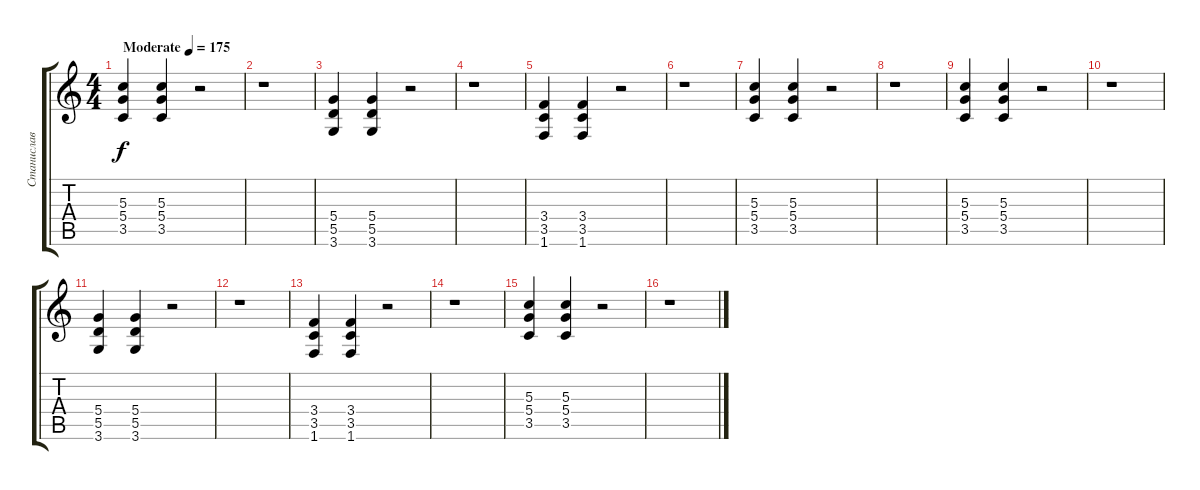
\track ("Станислав" "Станислав") {instrument overdrivenguitar}
\staff {score tabs}
\tuning (E4 B3 G3 D3 A2 E2) {hide}
\ts (4 4)
\tempo (175 "Moderate")
\clef g2
\ks c
(5.3 5.4 3.5).4{dy f instrument overdrivenguitar} (5.3 5.4 3.5).4 r.2 |
r.1 |
(5.4 5.5 3.6).4 (5.4 5.5 3.6).4 r.2 |
r.1 |
(3.4 3.5 1.6).4 (3.4 3.5 1.6).4 r.2 |
r.1 |
(5.3 5.4 3.5).4 (5.3 5.4 3.5).4 r.2 |
r.1 |
(5.3 5.4 3.5).4 (5.3 5.4 3.5).4 r.2 |
r.1 |
(5.4 5.5 3.6).4 (5.4 5.5 3.6).4 r.2 |
r.1 |
(3.4 3.5 1.6).4 (3.4 3.5 1.6).4 r.2 |
r.1 |
(5.3 5.4 3.5).4 (5.3 5.4 3.5).4 r.2 |
r.1
